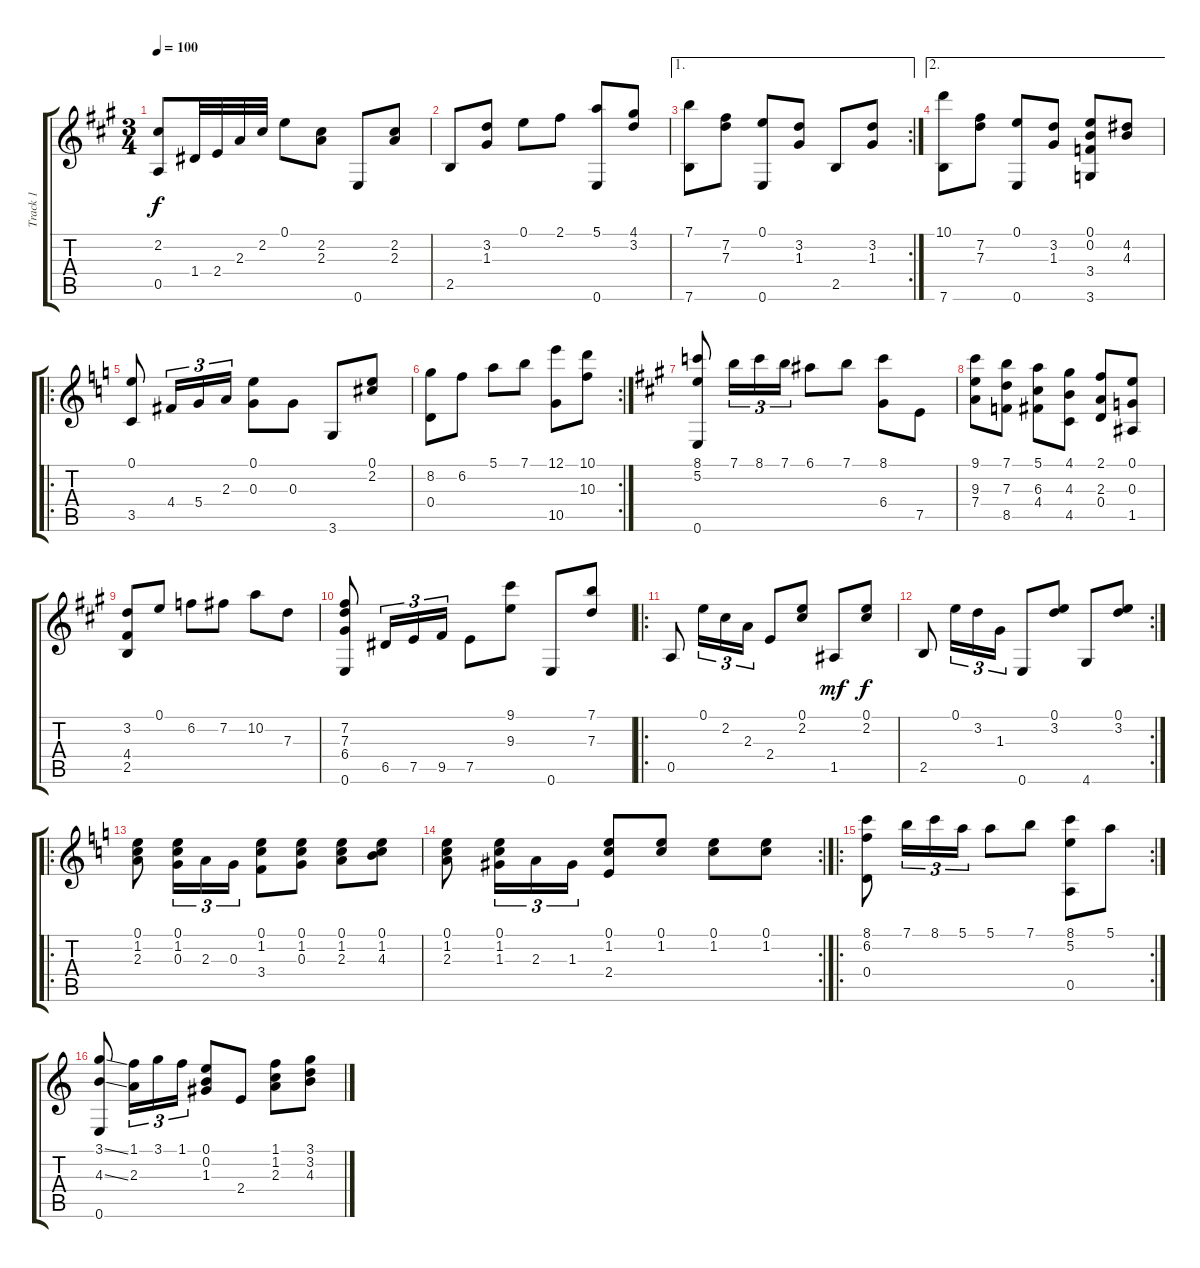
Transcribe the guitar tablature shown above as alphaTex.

\track ("Track 1" "Track 1") {instrument acousticguitarnylon}
\staff {score tabs}
\tuning (E4 B3 G3 D3 A2 E2) {hide}
\ts (3 4)
\tempo 100
\clef g2
\ks a
(2.2 0.5).8{dy f} 1.4.32 2.4.32 2.3.32 2.2.32 0.1.8 (2.2 2.3).8 0.6.8 (2.2 2.3).8 |
2.5.8 (3.2 1.3).8 0.1.8 2.1.8 (5.1 0.6).8 (4.1 3.2).8 |
\ae 1
\rc 2
(7.1 7.6).8 (7.2 7.3).8 (0.1 0.6).8 (3.2 1.3).8 2.5.8 (3.2 1.3).8 |
\ae 2
(10.1 7.6).8 (7.2 7.3).8 (0.1 0.6).8 (3.2 1.3).8 (0.1 0.2 3.4 3.6).8 (4.2 4.3).8 |
\ro
\ks c
(0.1 3.5).8 4.4.16{tu (3 2)} 5.4.16{tu (3 2)} 2.3.16{tu (3 2)} (0.1 0.3).8 0.3.8 3.6.8 (0.1 2.2).8 |
\rc 2
(8.2 0.4).8 6.2.8 5.1.8 7.1.8 (12.1 10.5).8 (10.1 10.3).8 |
\ks a
(8.1 5.2 0.6).8 7.1.16{tu (3 2)} 8.1.16{tu (3 2)} 7.1.16{tu (3 2)} 6.1.8 7.1.8 (8.1 6.4).8 7.5.8 |
(9.1 9.3 7.4).8 (7.1 7.3 8.5).8 (5.1 6.3 4.4).8 (4.1 4.3 4.5).8 (2.1 2.3 0.4).8 (0.1 0.3 1.5).8 |
(3.2 4.4 2.5).8 0.1.8 6.2.8 7.2.8 10.2.8 7.3.8 |
(7.2 7.3 6.4 0.6).8 6.5.16{tu (3 2)} 7.5.16{tu (3 2)} 9.5.16{tu (3 2)} 7.5.8 (9.1 9.3).8 0.6.8 (7.1 7.3).8 |
\ro
0.5.8 0.1.16{tu (3 2)} 2.2.16{tu (3 2)} 2.3.16{tu (3 2)} 2.4.8 (0.1 2.2).8 1.5.8{dy mf} (0.1 2.2).8{dy f} |
\rc 2
2.5.8 0.1.16{tu (3 2)} 3.2.16{tu (3 2)} 1.3.16{tu (3 2)} 0.6.8 (0.1 3.2).8 4.6.8 (0.1 3.2).8 |
\ro
\ks c
(0.1 1.2 2.3).8 (0.1 1.2 0.3).16{tu (3 2)} 2.3.16{tu (3 2)} 0.3.16{tu (3 2)} (0.1 1.2 3.4).8 (0.1 1.2 0.3).8 (0.1 1.2 2.3).8 (0.1 1.2 4.3).8 |
\rc 2
(0.1 1.2 2.3).8 (0.1 1.2 1.3).16{tu (3 2)} 2.3.16{tu (3 2)} 1.3.16{tu (3 2)} (0.1 1.2 2.4).8 (0.1 1.2).8 (0.1 1.2).8 (0.1 1.2).8 |
\ro
\rc 2
(8.1 6.2 0.4).8 7.1.16{tu (3 2)} 8.1.16{tu (3 2)} 5.1.16{tu (3 2)} 5.1.8 7.1.8 (8.1 5.2 0.5).8 5.1.8 |
(3.1{ss} 4.3{ss} 0.6).8 (1.1 2.3).16{tu (3 2)} 3.1.16{tu (3 2)} 1.1.16{tu (3 2)} (0.1 0.2 1.3).8 2.4.8 (1.1 1.2 2.3).8 (3.1 3.2 4.3).8
